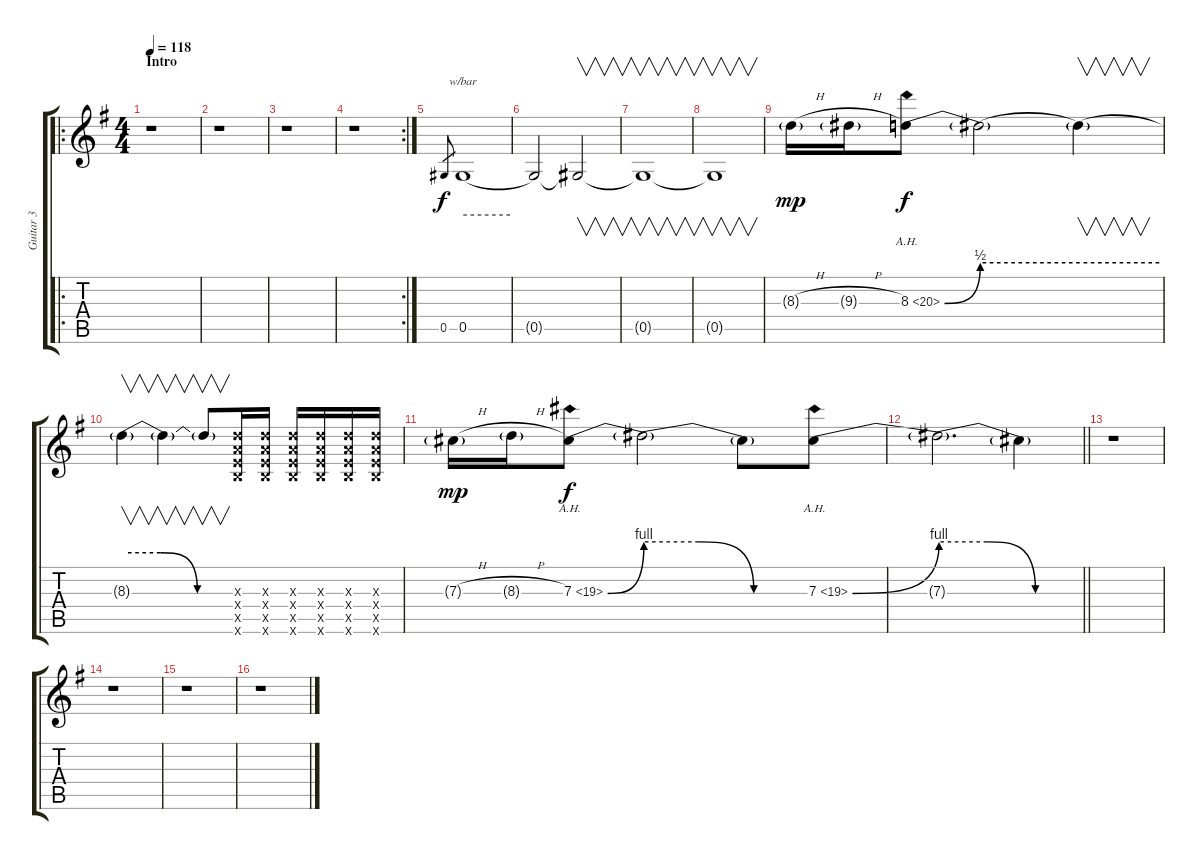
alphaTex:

\track ("Guitar 3" "Guitar 3") {instrument distortionguitar}
\staff {score tabs}
\tuning (Eb4 Bb3 Gb3 Db3 Ab2 Eb2) {hide}
\ro
\ts (4 4)
\section ("" "Intro")
\tempo 118
\clef g2
\ks g
r.1{dy f instrument distortionguitar} |
r.1 |
r.1 |
\rc 2
r.1 |
0.5.8{gr} 0.5.1{tbe (hold default 0 0 60 0)} |
0.5{t}.2 0.5{t}.2{v} |
0.5{t}.1{v} |
0.5{t}.1{v} |
8.3{h g}.16{dy mp} 9.3{h g}.16 8.3{be (bend 0 0 60 2) ah 12}.8{dy f} 8.3{be (hold 0 2 60 2) t}.2 8.3{be (hold 0 2 60 2) t}.4{v} |
8.3{be (custom 0 2 20 2 40 0 60 0) t}.4{v} 8.3{t}.4{v} 8.3{t}.8{v} (8.3{x} 8.4{x} 8.5{x} 8.6{x}).16 (8.3{x} 8.4{x} 8.5{x} 8.6{x}).16 (8.3{x} 8.4{x} 8.5{x} 8.6{x}).16 (8.3{x} 8.4{x} 8.5{x} 8.6{x}).16 (8.3{x} 8.4{x} 8.5{x} 8.6{x}).16 (8.3{x} 8.4{x} 8.5{x} 8.6{x}).16 |
7.3{h g}.16{dy mp} 8.3{h g}.16 7.3{be (bend 0 0 60 4) ah 12}.8{dy f} 7.3{be (custom 0 4 20 4 40 0 60 0) t}.2 7.3{t}.8 7.3{be (bend 0 0 60 4) ah 12}.8 |
\barLineRight lightlight
7.3{be (custom 0 4 20 4 40 0 60 0) t}.2{d} 7.3{t}.4 |
r.1 |
r.1 |
r.1 |
r.1
